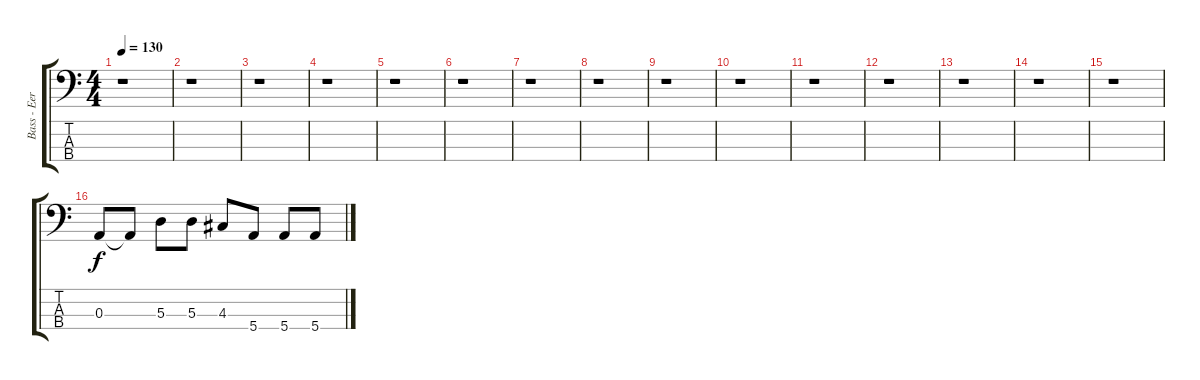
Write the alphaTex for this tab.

\track ("Bass - Eero Heinonen" "Bass - Eer") {instrument electricbassfinger}
\staff {score tabs}
\tuning (G2 D2 A1 E1) {hide}
\ts (4 4)
\tempo 130
\clef f4
\ks c
r.1{dy f} |
r.1 |
r.1 |
r.1 |
r.1 |
r.1 |
r.1 |
r.1 |
r.1 |
r.1 |
r.1 |
r.1 |
r.1 |
r.1 |
r.1 |
0.3.8 0.3{t}.8 5.3.8 5.3.8 4.3.8 5.4.8 5.4.8 5.4.8
